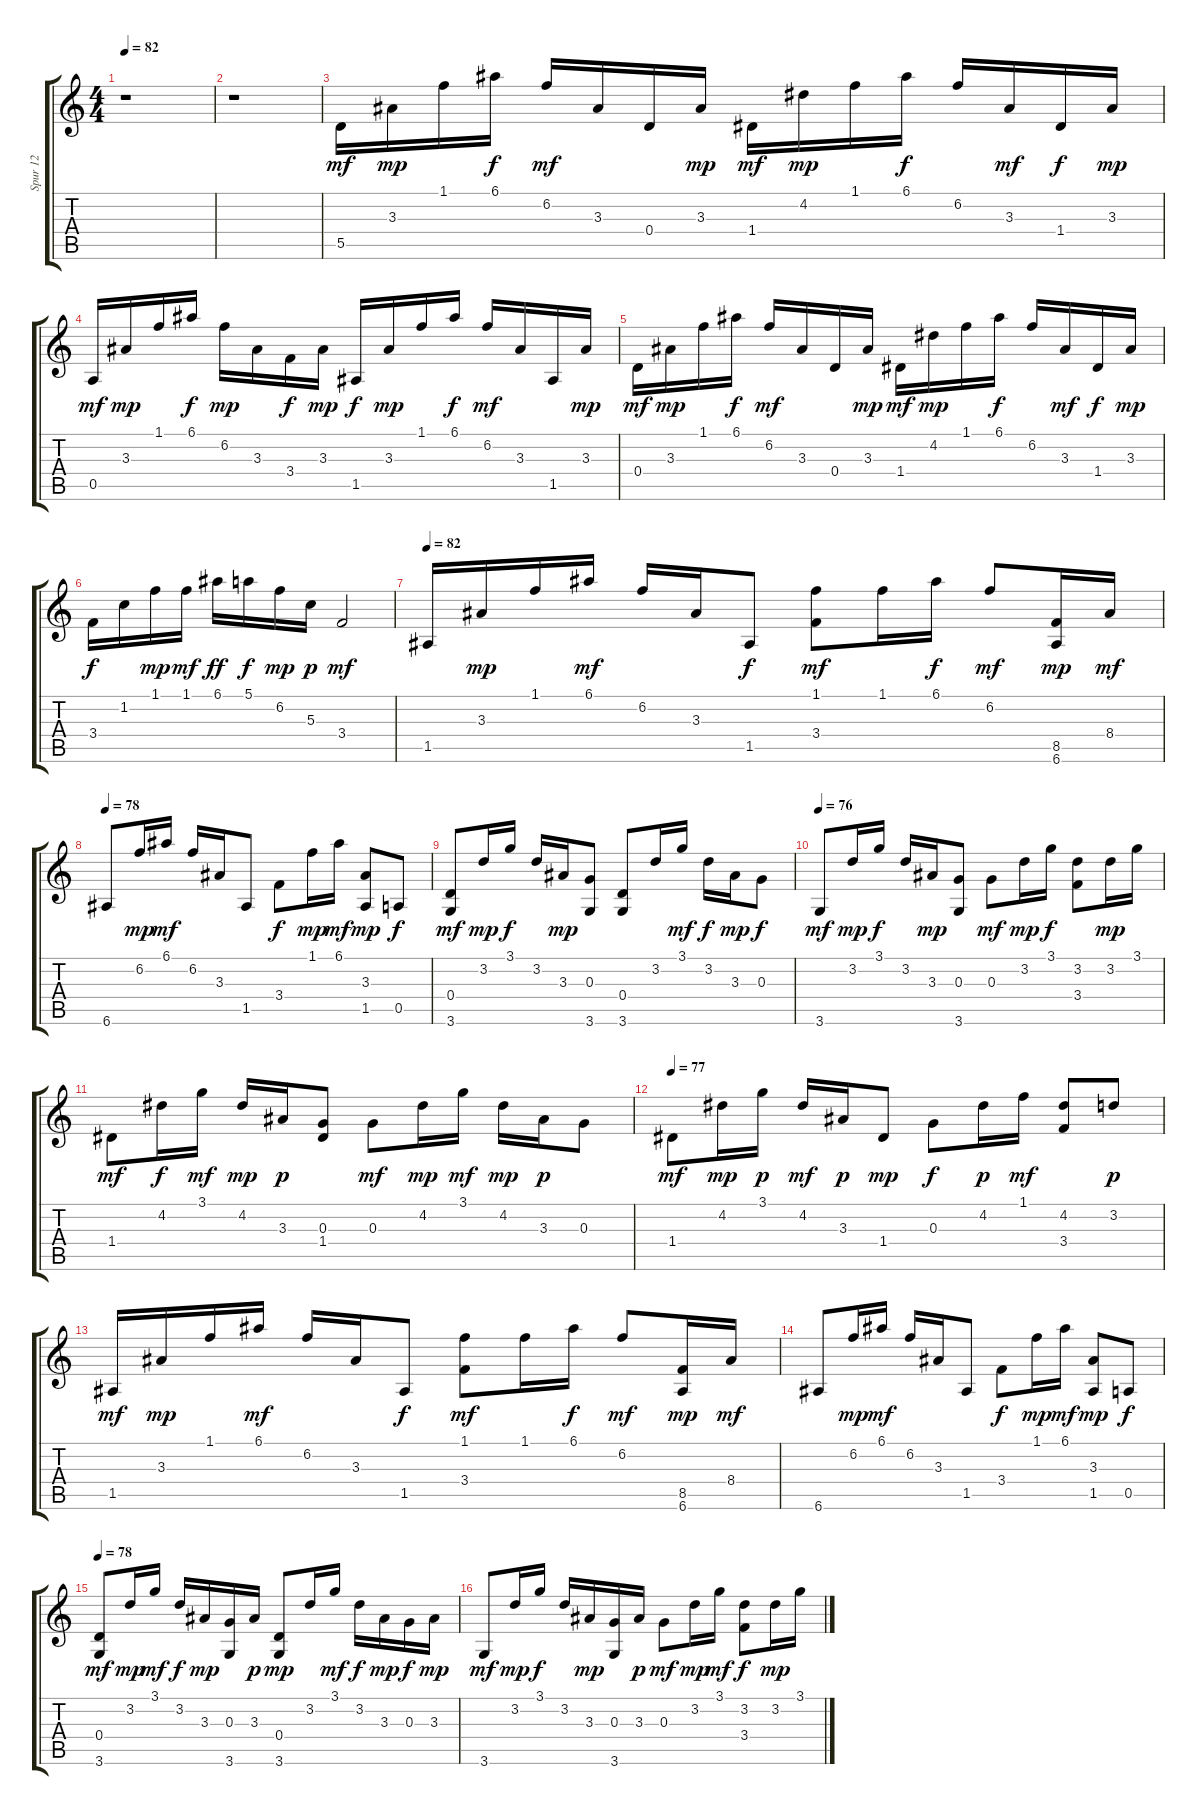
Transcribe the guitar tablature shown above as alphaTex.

\track ("Spur 12" "Spur 12") {instrument acousticguitarnylon}
\staff {score tabs}
\tuning (E4 B3 G3 D3 A2 E2) {hide}
\ts (4 4)
\tempo 82
\clef g2
\ks c
r.1{dy mf instrument acousticguitarnylon} |
r.1 |
5.5.16 3.3.16{dy mp} 1.1.16 6.1.16{dy f} 6.2.16{dy mf} 3.3.16 0.4.16 3.3.16{dy mp} 1.4.16{dy mf} 4.2.16{dy mp} 1.1.16 6.1.16{dy f} 6.2.16 3.3.16{dy mf} 1.4.16{dy f} 3.3.16{dy mp} |
0.5.16{dy mf} 3.3.16{dy mp} 1.1.16 6.1.16{dy f} 6.2.16{dy mp} 3.3.16 3.4.16{dy f} 3.3.16{dy mp} 1.5.16{dy f} 3.3.16{dy mp} 1.1.16 6.1.16{dy f} 6.2.16{dy mf} 3.3.16 1.5.16 3.3.16{dy mp} |
0.4.16{dy mf} 3.3.16{dy mp} 1.1.16 6.1.16{dy f} 6.2.16{dy mf} 3.3.16 0.4.16 3.3.16{dy mp} 1.4.16{dy mf} 4.2.16{dy mp} 1.1.16 6.1.16{dy f} 6.2.16 3.3.16{dy mf} 1.4.16{dy f} 3.3.16{dy mp} |
3.4.16{dy f} 1.2.16 1.1.16{dy mp} 1.1.16{dy mf} 6.1.16{dy ff} 5.1.16{dy f} 6.2.16{dy mp} 5.3.16{dy p} 3.4.2{dy mf} |
\tempo 82
1.5.16 3.3.16{dy mp} 1.1.16 6.1.16{dy mf} 6.2.16 3.3.16 1.5.8{dy f} (1.1 3.4).8{dy mf} 1.1.16 6.1.16{dy f} 6.2.8{dy mf} (8.5 6.6).16{dy mp} 8.4.16{dy mf} |
\tempo 78
6.6.8 6.2.16{dy mp} 6.1.16{dy mf} 6.2.16 3.3.16 1.5.8 3.4.8{dy f} 1.1.16{dy mp} 6.1.16{dy mf} (3.3 1.5).8{dy mp} 0.5.8{dy f} |
(0.4 3.6).8{dy mf} 3.2.16{dy mp} 3.1.16{dy f} 3.2.16 3.3.16{dy mp} (0.3 3.6).8 (0.4 3.6).8 3.2.16 3.1.16{dy mf} 3.2.16{dy f} 3.3.16{dy mp} 0.3.8{dy f} |
\tempo 76
3.6.8{dy mf} 3.2.16{dy mp} 3.1.16{dy f} 3.2.16 3.3.16{dy mp} (0.3 3.6).8 0.3.8{dy mf} 3.2.16{dy mp} 3.1.16{dy f} (3.2 3.4).8 3.2.16{dy mp} 3.1.16 |
1.4.8{dy mf} 4.2.16{dy f} 3.1.16{dy mf} 4.2.16{dy mp} 3.3.16{dy p} (0.3 1.4).8 0.3.8{dy mf} 4.2.16{dy mp} 3.1.16{dy mf} 4.2.16{dy mp} 3.3.16{dy p} 0.3.8 |
\tempo 77
1.4.8{dy mf} 4.2.16{dy mp} 3.1.16{dy p} 4.2.16{dy mf} 3.3.16{dy p} 1.4.8{dy mp} 0.3.8{dy f} 4.2.16{dy p} 1.1.16{dy mf} (4.2 3.4).8 3.2.8{dy p} |
1.5.16{dy mf} 3.3.16{dy mp} 1.1.16 6.1.16{dy mf} 6.2.16 3.3.16 1.5.8{dy f} (1.1 3.4).8{dy mf} 1.1.16 6.1.16{dy f} 6.2.8{dy mf} (8.5 6.6).16{dy mp} 8.4.16{dy mf} |
6.6.8 6.2.16{dy mp} 6.1.16{dy mf} 6.2.16 3.3.16 1.5.8 3.4.8{dy f} 1.1.16{dy mp} 6.1.16{dy mf} (3.3 1.5).8{dy mp} 0.5.8{dy f} |
\tempo 78
(0.4 3.6).8{dy mf} 3.2.16{dy mp} 3.1.16{dy mf} 3.2.16{dy f} 3.3.16{dy mp} (0.3 3.6).16 3.3.16{dy p} (0.4 3.6).8{dy mp} 3.2.16 3.1.16{dy mf} 3.2.16{dy f} 3.3.16{dy mp} 0.3.16{dy f} 3.3.16{dy mp} |
3.6.8{dy mf} 3.2.16{dy mp} 3.1.16{dy f} 3.2.16 3.3.16{dy mp} (0.3 3.6).16 3.3.16{dy p} 0.3.8{dy mf} 3.2.16{dy mp} 3.1.16{dy mf} (3.2 3.4).8{dy f} 3.2.16{dy mp} 3.1.16
